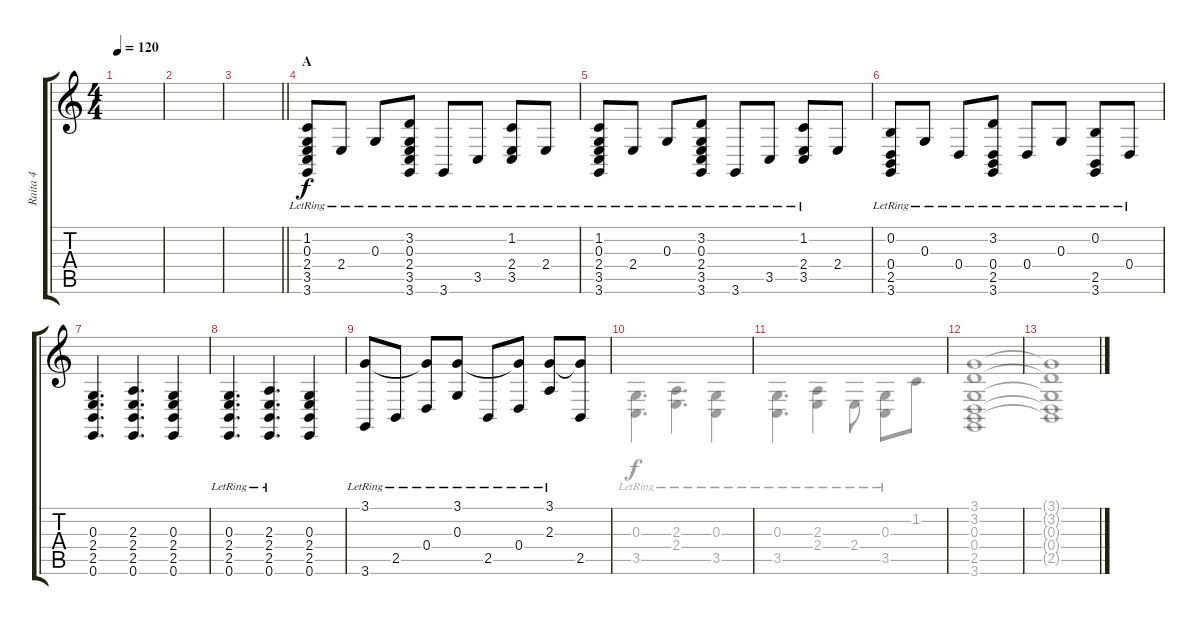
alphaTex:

\track ("Raita 4" "Raita 4") {instrument acousticgrandpiano}
\staff {score tabs}
\tuning (E4 B3 G3 D3 A2 E2) {hide}
\voice
\ts (4 4)
\tempo 120
\clef g2
\ks c
|
|
\barLineRight lightlight
|
\section ("" "A")
(1.2{lr} 0.3{lr} 2.4{lr} 3.5{lr} 3.6{lr}).8{volume 11} 2.4{lr}.8 0.3{lr}.8 (3.2{lr} 0.3{lr} 2.4{lr} 3.5{lr} 3.6{lr}).8 3.6{lr}.8 3.5{lr}.8 (1.2{lr} 2.4{lr} 3.5{lr}).8 2.4{lr}.8 |
(1.2{lr} 0.3{lr} 2.4{lr} 3.5{lr} 3.6{lr}).8 2.4{lr}.8 0.3{lr}.8 (3.2{lr} 0.3{lr} 2.4{lr} 3.5{lr} 3.6{lr}).8 3.6{lr}.8 3.5{lr}.8 (1.2{lr} 2.4{lr} 3.5{lr}).8 2.4.8 |
(0.2{lr} 0.4{lr} 2.5{lr} 3.6{lr}).8 0.3{lr}.8 0.4{lr}.8 (3.2{lr} 0.4{lr} 2.5{lr} 3.6{lr}).8 0.4{lr}.8 0.3{lr}.8 (0.2{lr} 2.5{lr} 3.6{lr}).8 0.4{lr}.8 |
(0.3 2.4 2.5 0.6).4{d} (2.3 2.4 2.5 0.6).4{d} (0.3 2.4 2.5 0.6).4 |
(0.3{lr} 2.4{lr} 2.5{lr} 0.6{lr}).4{d} (2.3{lr} 2.4{lr} 2.5{lr} 0.6{lr}).4{d} (0.3 2.4 2.5 0.6).4 |
(3.1{lr} 3.6{lr}).8 2.5{lr}.8 (3.1{t} 0.4{lr}).8 (3.1{lr} 0.3{lr}).8 2.5{lr}.8 (3.1{t} 0.4{lr}).8 (3.1{lr} 2.3{lr}).8 (3.1{t} 2.5).8 |
|
|
|
\voice
\clef g2
\ottava regular
\simile none
\ks c
|
|
\barLineRight lightlight
|
|
|
|
|
|
|
(0.3{lr} 3.5{lr}).4{d} (2.3{lr} 2.4{lr}).4{d} (0.3{lr} 3.5{lr}).4 |
(0.3{lr} 3.5{lr}).4{d} (2.3{lr} 2.4{lr}).4 2.4{lr}.8 (0.3{lr} 3.5{lr}).8 1.2.8 |
(3.1 3.2 0.3 0.4 2.5 3.6).1 |
(3.1{t} 3.2{t} 0.3{t} 0.4{t} 2.5{t}).1{dy f}
